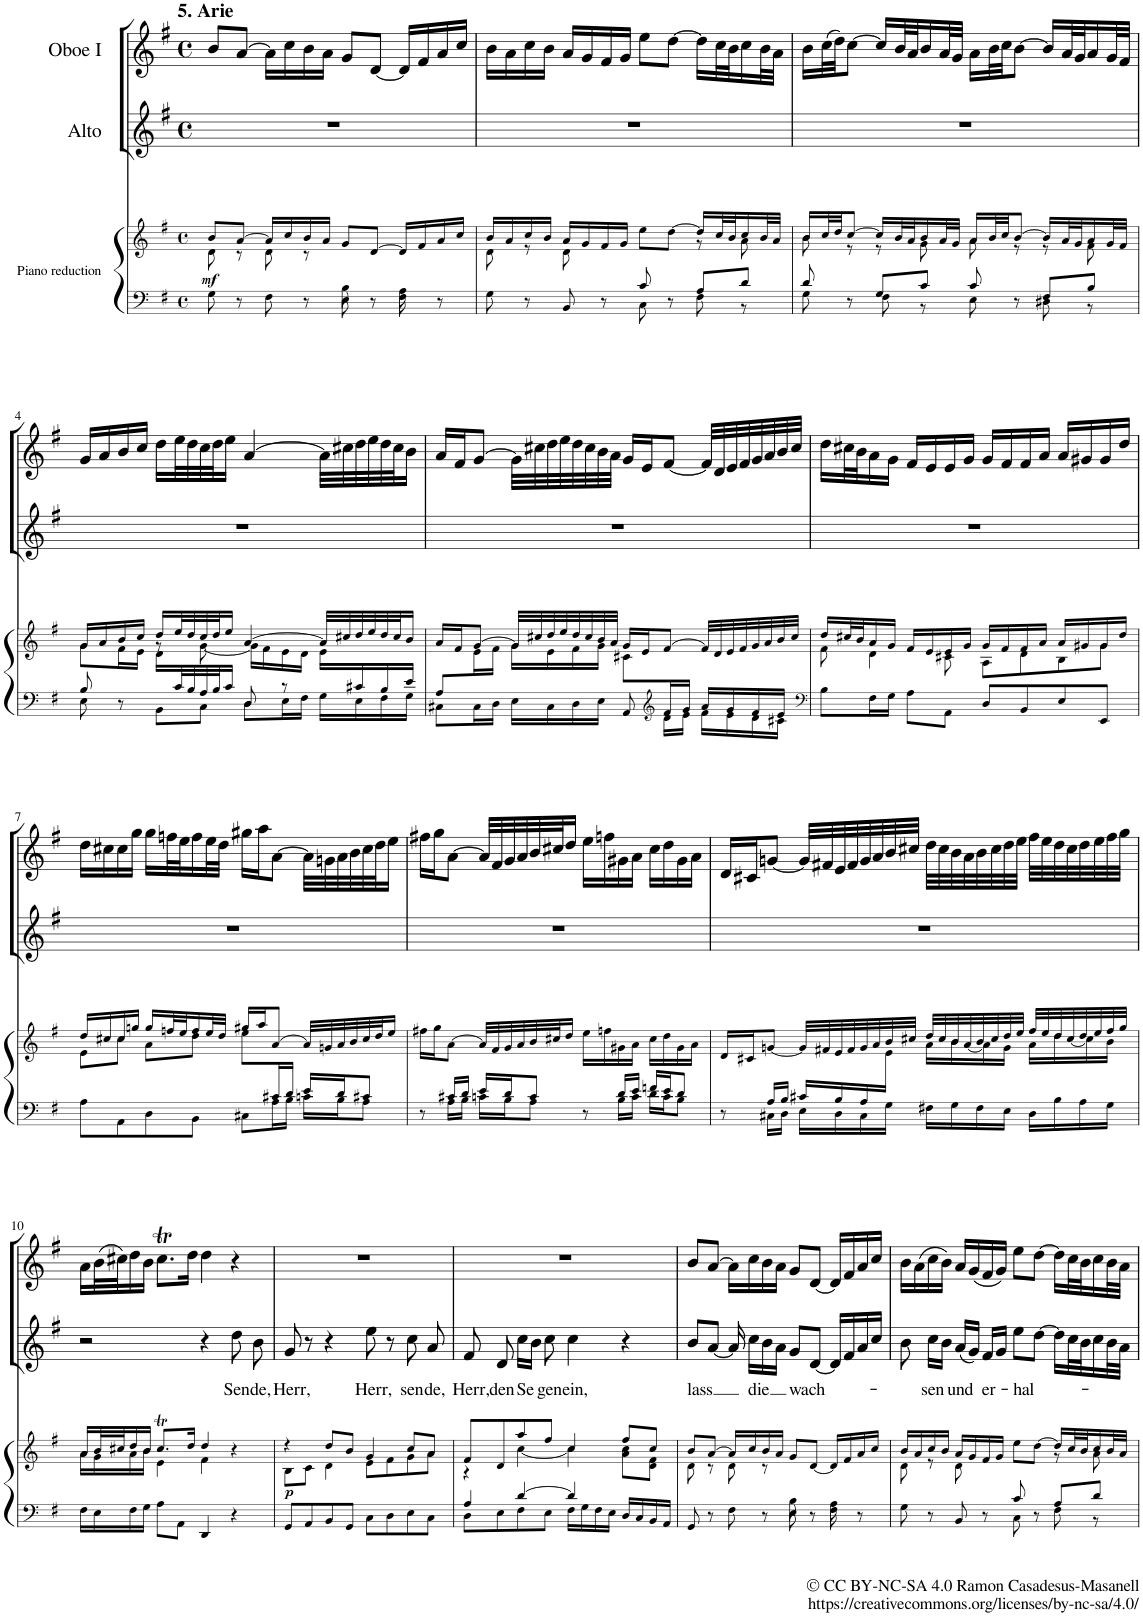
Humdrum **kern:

**kern	**kern	**dynam	**kern	**text	**kern
*part3	*part3	*part3	*part2	*part2	*part1
*staff4	*staff3	*staff3/4	*staff2	*staff2	*staff1
*I"Piano reduction	*	*	*I"Alto	*	*I"Oboe I
*I'Pno	*	*	*	*	*I'Ob
*stria5	*stria5	*	*	*	*
*clefF4	*clefG2	*	*clefG2	*	*clefG2
*k[f#]	*k[f#]	*	*k[f#]	*	*k[f#]
*M4/4	*M4/4	*	*M4/4	*	*M4/4
*met(c)	*met(c)	*	*met(c)	*	*met(c)
=1	=1	=1	=1	=1	=1
*^	*^	*	*	*	*
!	!	!	!	!	!	!	!LO:TX:a:B:t=5. Arie
!	!	!	!	!LO:DY:b	!	!	!
2ryy	8G\	8b/L	8d\	mf	1r	.	8b/L
.	8r	[8a/J	8r	.	.	.	[8a/J
.	8F#\	16a/LL]	8d\	.	.	.	16a\LL]
.	.	16cc/	.	.	.	.	16cc\
.	8r	16b/	8r	.	.	.	16b\
.	.	16a/JJ	.	.	.	.	16a\JJ
8B\	8E\	8g/L	8ryy	.	.	.	8g/L
8ryy	8r	[8d/J	8ryy	.	.	.	[8d/J
8A\	8F#\	16d/LL]	8ryy	.	.	.	16d/LL]
.	.	16f#/	.	.	.	.	16f#/
8ryy	8r	16a/	8ryy	.	.	.	16a/
.	.	16cc/JJ	.	.	.	.	16cc/JJ
=2	=2	=2	=2	=2	=2	=2	=2
8ryy	8G\	16b/LL	8d\	.	1r	.	16b\LL
.	.	16a/	.	.	.	.	16a\
8r	8ryy	16cc/	8r	.	.	.	16cc\
.	.	16b/JJ	.	.	.	.	16b\JJ
8ryy	8BB/	16a/LL	8d\	.	.	.	16a/LL
.	.	16g/	.	.	.	.	16g/
8r	8ryy	16f#/	8ryy	.	.	.	16f#/
.	.	16g/JJ	.	.	.	.	16g/JJ
8c/	8C\	8ee\L	4ryy	.	.	.	8ee\L
8r	8ryy	[>8dd\J	.	.	.	.	[8dd\J
8A/L	8F#\	16dd/LL]	8r	.	.	.	16dd\LL]
.	.	32cc/L	.	.	.	.	32cc\L
.	.	32b/J	.	.	.	.	32b\J
8d/J	8r	16cc/	8a\	.	.	.	16cc\
.	.	32b/L	.	.	.	.	32b\L
.	.	32a/JJJ	.	.	.	.	32a\JJJ
=3	=3	=3	=3	=3	=3	=3	=3
8d/	8G\	16b/LL	8b\	.	1r	.	16b\LL
.	.	32cc/L	.	.	.	.	(32cc\L
.	.	32dd/JJ	.	.	.	.	32dd\JJ)
8r	8ryy	[8cc/J	8r	.	.	.	[8cc\J
8G/L	8F#\	16cc/LL]	8r	.	.	.	16cc/LL]
.	.	32b/L	.	.	.	.	32b/L
.	.	32a/J	.	.	.	.	32a/J
8c/J	8r	16b/	8g\	.	.	.	16b/
.	.	32a/L	.	.	.	.	32a/L
.	.	32g/JJJ	.	.	.	.	32g/JJJ
8c/	8E\	16a/LL	8a\	.	.	.	16a\LL
.	.	32b/L	.	.	.	.	32b\L
.	.	32cc/JJ	.	.	.	.	32cc\JJ
8r	8ryy	[8b/J	8r	.	.	.	[8b\J
8F#/L	8D#X\	16b/LL]	8r	.	.	.	16b/LL]
.	.	32a/L	.	.	.	.	32a/L
.	.	32g/J	.	.	.	.	32g/J
8B/J	8r	16a/	8f#\	.	.	.	16a/
.	.	32g/L	.	.	.	.	32g/L
.	.	32f#/JJJ	.	.	.	.	32f#/JJJ
!!LO:LB:g=z
=4	=4	=4	=4	=4	=4	=4	=4
*	*^	*	*^	*	*	*	*
16ryy	8B/	8E\	16g/LL	8g\L	4ryy	.	1r	.	16g/LL
.	.	.	16a/	.	.	.	.	.	16a/
.	8r	8ryy	16b/	16f#\L	.	.	.	.	16b/
.	.	.	16cc/JJ	16e\JJ	.	.	.	.	16cc/JJ
.	16ryy	8BB\L	16dd/LL	8r	16d\LL	.	.	.	16dd\LL
.	32c/L	.	32ee/L	.	2ryy	.	.	.	32ee\L
.	32B/	.	32dd/	.	.	.	.	.	32dd\
.	32A/	8C\J	32cc/	[8g\	.	.	.	.	32cc\
.	32B/J	.	32dd/J	.	.	.	.	.	32dd\J
.	16c/JJ	.	16ee/JJ	.	.	.	.	.	16ee\JJ
.	8D/	8D\L	[4a/	16g\LL]	.	.	.	.	[4a/
.	.	.	.	16f#\	.	.	.	.	.
.	8r	16E\L	.	16e\	.	.	.	.	.
.	.	16F#\JJ	.	16d\JJ	.	.	.	.	.
.	4ryy	16G\LL	32a/LLL]	16e\LL	.	.	.	.	32a\LLL]
.	.	.	32cc#X/	.	.	.	.	.	32cc#X\
16c#X/	.	16E\	32dd/	8.ryy	8.ryy	.	.	.	32dd\
.	.	.	32ee/	.	.	.	.	.	32ee\
16B/	.	16F#\	32dd/	.	.	.	.	.	32dd\
.	.	.	32cc#/J	.	.	.	.	.	32cc#\J
16e/JJ	.	16G\JJ	16b/JJ	.	.	.	.	.	16b\JJ
*	*v	*v	*	*	*	*	*	*	*
*	*	*	*v	*v	*	*	*	*
=5	=5	=5	=5	=5	=5	=5	=5
8A/L	8C#X\L	16a/LL	8ryy	.	1r	.	16a/LL
.	.	16f#/J	.	.	.	.	16f#/J
2ryy	16C#\L	[8g/J	16e\L	.	.	.	[8g/J
.	16D\JJ	.	16f#\JJ	.	.	.	.
.	16E\LL	32g/LLL]	16g\LL	.	.	.	32g\LLL]
.	.	32cc#X/	.	.	.	.	32cc#X\
.	16C#\	32dd/	16e\	.	.	.	32dd\
.	.	32ee/	.	.	.	.	32ee\
.	16D\	32dd/	16f#\	.	.	.	32dd\
.	.	32cc#/	.	.	.	.	32cc#\
.	16E\JJ	32b/	16g\JJ	.	.	.	32b\
.	.	32a/JJJ	.	.	.	.	32a\JJJ
.	8AA/	16g/LL	8c#X\L	.	.	.	16g/LL
.	.	16e/J	.	.	.	.	16e/J
*clefG2	*	*	*	*	*	*	*
16f#/L	16d\LL	[8f#/J	4.ryy	.	.	.	[8f#/J
16g/JJ	16e\JJ	.	.	.	.	.	.
16a/LL	16f#\LL	32f#/LLL]	.	.	.	.	32f#/LLL]
.	.	32d/	.	.	.	.	32d/
16g/	16e\	32e/	.	.	.	.	32e/
.	.	32f#/	.	.	.	.	32f#/
16f#/	16d\	32g/	.	.	.	.	32g/
.	.	32a/	.	.	.	.	32a/
16e/JJ	16c#X\JJ	32b/	.	.	.	.	32b/
.	.	32cc#/JJJ	.	.	.	.	32cc#/JJJ
*v	*v	*	*	*	*	*	*
=6	=6	=6	=6	=6	=6	=6
*clefF4	*	*	*	*	*	*
8B\L	16dd/LL	8f#\	.	1r	.	16dd\LL
.	32cc#X/L	.	.	.	.	32cc#X\L
.	32b/J	.	.	.	.	32b\J
16F#\L	16a/	4d\	.	.	.	16a\
16G\JJ	16g/JJ	.	.	.	.	16g\JJ
8A\L	16f#/LL	.	.	.	.	16f#/LL
.	16e/	.	.	.	.	16e/
8AA\J	16e/	8c#X\	.	.	.	16e/
.	16g/JJ	.	.	.	.	16g/JJ
8D/L	16g/LL	8A\L	.	.	.	16g/LL
.	16f#/	.	.	.	.	16f#/
8BB/	16f#/	8d\	.	.	.	16f#/
.	16a/JJ	.	.	.	.	16a/JJ
8E/	16a/LL	8B\	.	.	.	16a/LL
.	16g#X/	.	.	.	.	16g#X/
8EE/J	16g#/	8g#\J	.	.	.	16g#/
.	16dd/JJ	.	.	.	.	16dd/JJ
!!LO:LB:g=z
=7	=7	=7	=7	=7	=7	=7
*^	*	*	*	*	*	*
8ryy	8A\L	16dd/LL	8e\L	.	1r	.	16dd\LL
.	.	16cc#X/	.	.	.	.	16cc#X\
.	8AA\	16cc#/	8cc#\J	.	.	.	16cc#\
.	.	16ggn/JJ	.	.	.	.	16gg\JJ
.	8D\	16gg/LL	8a\L	.	.	.	16gg\LL
.	.	32ffn/L	.	.	.	.	32ffn\L
.	.	32ee/J	.	.	.	.	32ee\J
.	8BB\J	16ff/	8dd\J	.	.	.	16ff\
.	.	32ee/L	.	.	.	.	32ee\L
.	.	32dd/JJJ	.	.	.	.	32dd\JJJ
.	8C#X\L	16gg#X/LL	8ee\L	.	.	.	16gg#X\LL
.	.	16aa/J	.	.	.	.	16aa\J
16c#X/L	16A\L	[8a/J	4.ryy	.	.	.	[8a\J
16d/JJ	16B\JJ	.	.	.	.	.	.
16e/LL	16cn\LL	32a/LLL]	.	.	.	.	32a\LLL]
.	.	32gn/	.	.	.	.	32gn\
16d/J	16B\J	32a/	.	.	.	.	32a\
.	.	32b/	.	.	.	.	32b\
8c#X/J	8A\J	32cc#/	.	.	.	.	32cc#\
.	.	32dd/J	.	.	.	.	32dd\J
.	.	16ee/JJ	.	.	.	.	16ee\JJ
*	*	*v	*v	*	*	*	*
=8	=8	=8	=8	=8	=8	=8
8r	8ryy	16ff#X\LL	.	1r	.	16ff#X\LL
.	.	16gg\J	.	.	.	16gg\J
16c#X/LL	16A\LL	[8a\J	.	.	.	[8a\J
16d/JJ	16B\JJ	.	.	.	.	.
16e/LL	16cn\LL	32a/LLL]	.	.	.	32a/LLL]
.	.	32f#/	.	.	.	32f#/
16d/J	16B\J	32g/	.	.	.	32g/
.	.	32a/	.	.	.	32a/
8c/J	8A\J	32b/	.	.	.	32b/
.	.	32cc#X/J	.	.	.	32cc#X/J
.	.	16dd/JJ	.	.	.	16dd/JJ
8r	8ryy	16ee\LL	.	.	.	16ee\LL
.	.	16ffn\	.	.	.	16ffn\
16d/LL	16B\LL	16g#X\	.	.	.	16g#X\
16e/JJ	16c\JJ	16a\JJ	.	.	.	16a\JJ
16fn/LL	16d\LL	16cc#\LL	.	.	.	16cc#\LL
16e/J	16c\J	16dd\	.	.	.	16dd\
8d/J	8B\J	16g#\	.	.	.	16g#\
.	.	16a\JJ	.	.	.	16a\JJ
=9	=9	=9	=9	=9	=9	=9
*	*	*^	*	*	*	*
*	*	*	*^	*	*	*	*
8r	8ryy	16d/LL	2ryy	4..ryy	.	1r	.	16d/LL
.	.	16c#X/J	.	.	.	.	.	16c#X/J
16A/LL	16C#X\LL	[<8gn/J	.	.	.	.	.	[8gn/J
16B/JJ	16D\JJ	.	.	.	.	.	.	.
16c#X/LL	16E\LL	32g/LLL]	.	.	.	.	.	32g/LLL]
.	.	32f#X/	.	.	.	.	.	32f#X/
16B/	16D\	32e/	.	.	.	.	.	32e/
.	.	32f#/	.	.	.	.	.	32f#/
16A/	16C#\	32g/	.	.	.	.	.	32g/
.	.	32a/	.	.	.	.	.	32a/
16ryy	16G\JJ	32b/	.	16e\JJ	.	.	.	32b/
.	.	32cc#X/JJJ	.	.	.	.	.	32cc#X/JJJ
2ryy	16F#X\LL	32dd/LLL	16a\LL	2ryy	.	.	.	32dd\LLL
.	.	32cc#/	.	.	.	.	.	32cc#\
.	16G\	32b/	16b\	.	.	.	.	32b\
.	.	[<32a/	.	.	.	.	.	32a\
.	16F#\	32b/	16a\]	.	.	.	.	32b\
.	.	32cc#/	.	.	.	.	.	32cc#\
.	16E\JJ	32dd/	16g\JJ	.	.	.	.	32dd\
.	.	32ee/JJJ	.	.	.	.	.	32ee\JJJ
.	16D\LL	32ff#/LLL	16a\LL	.	.	.	.	32ff#\LLL
.	.	32ee/	.	.	.	.	.	32ee\
.	16B\	32dd/	16dd\	.	.	.	.	32dd\
.	.	[<32cc#/	.	.	.	.	.	32cc#\
.	16A\	32dd/	16cc#\]	.	.	.	.	32dd\
.	.	32ee/	.	.	.	.	.	32ee\
.	16G\JJ	32ff#/	16b\JJ	.	.	.	.	32ff#\
.	.	32gg/JJJ	.	.	.	.	.	32gg\JJJ
*v	*v	*	*	*	*	*	*	*
*	*	*v	*v	*	*	*	*
!!LO:LB:g=z
=10	=10	=10	=10	=10	=10	=10
16F#\LL	16a/LL	16a\LL	.	2r	.	16a\LL
16E\	32b/L	16g\	.	.	.	(32b\L
.	32cc#X/J	.	.	.	.	32cc#X\J)
16F#\	16dd/	16a\	.	.	.	16dd\
16G\JJ	16b/JJ	16b\JJ	.	.	.	16b\JJ
8A\L	8.cc#t/L	4e\	.	.	.	8.cc#t\L
8AA\J	.	.	.	.	.	.
.	16dd/Jk	.	.	.	.	16dd\Jk
4DD/	4dd/	4f#\	.	4r	.	4dd\
!	!	!	!	!	!LO:LY:b	!
4r	4r	4ryy	.	8dd\	Sen-	4r
!	!	!	!	!	!LO:LY:b	!
.	.	.	.	8b\	-de,	.
=11	=11	=11	=11	=11	=11	=11
!	!	!	!LO:DY:b	!	!LO:LY:b	!
8GG/L	4r	8B\L	p	8g/	Herr,	1r
8AA/	.	8c\J	.	8r	.	.
8BB/	8dd/L	4d\	.	4r	.	.
8GG/J	8b/J	.	.	.	.	.
!	!	!	!	!	!LO:LY:b	!
8C\L	4g/	8e\L	.	8ee\	Herr,	.
8D\	.	8f#\	.	8r	.	.
!	!	!	!	!	!LO:LY:b	!
8E\	8cc/L	8g\	.	8cc\	sen-	.
!	!	!	!	!	!LO:LY:b	!
8C\J	8a/J	8a\J	.	8a/	-de,	.
=12	=12	=12	=12	=12	=12	=12
*^	*	*	*	*	*	*
!	!	!	!	!	!	!LO:LY:b	!
4A/	8D\L	8f#/L	4r	.	8f#/	Herr,	1r
!	!	!	!	!	!	!LO:LY:b	!
.	8E\	8d/	.	.	8d/	den	.
!	!	!	!	!	!	!LO:LY:b	!
[4d/	8F#\	8aa/	[4cc\	.	16cc\LL	Se-	.
.	.	.	.	.	16b\JJ	.	.
!	!	!	!	!	!	!LO:LY:b	!
.	8E\J	8ff#/J	.	.	8cc\	-gen	.
!	!	!	!	!	!	!LO:LY:b	!
4d/]	16F#\LL	4cc/	4cc\]	.	4cc\	ein,	.
.	16G\	.	.	.	.	.	.
.	16F#\	.	.	.	.	.	.
.	16E\JJ	.	.	.	.	.	.
4ryy	16D/LL	8ff#/L	8a\ 8cc\L	.	4r	.	.
.	16C/	.	.	.	.	.	.
.	16BB/	8cc/J	8d\ 8f#\J	.	.	.	.
.	16AA/JJ	.	.	.	.	.	.
=13	=13	=13	=13	=13	=13	=13	=13
!	!	!	!	!	!	!LO:LY:b	!
2ryy	8GG/	8b/L	8d\	.	8b/L	lass	8b/L
.	8r	[8a/J	8r	.	[8a/J	.	[8a/J
.	8F#\	16a/LL]	8d\	.	16a/]	.	16a\LL]
!	!	!	!	!	!	!LO:LY:b	!
.	.	16cc/	.	.	16cc\LL	die	16cc\
.	8r	16b/	8r	.	16b\	.	16b\
.	.	16a/JJ	.	.	16a\JJ	.	16a\JJ
!	!	!	!	!	!	!LO:LY:b	!
8B\	8E\	8g/L	8ryy	.	8g/L	wach-	8g/L
8ryy	8r	[<8d/J	8ryy	.	[8d/J	.	[8d/J
8A\	8F#\	16d/LL]	8ryy	.	16d/LL]	.	16d/LL]
.	.	16f#/	.	.	16f#/	.	16f#/
8ryy	8r	16a/	8ryy	.	16a/	.	16a/
.	.	16cc/JJ	.	.	16cc/JJ	.	16cc/JJ
=14	=14	=14	=14	=14	=14	=14	=14
8ryy	8G\	16b/LL	8d\	.	8b\	.	16b\LL
.	.	16a/	.	.	.	.	(16a\
!	!	!	!	!	!	!LO:LY:b	!
8r	8ryy	16cc/	8r	.	16cc\LL	-sen	16cc\
.	.	16b/JJ	.	.	16b\JJ	.	16b\JJ)
!	!	!	!	!	!	!LO:LY:b	!
8ryy	8BB/	16a/LL	8d\	.	(16a/LL	und	16a/LL
.	.	16g/	.	.	16g/JJ)	.	(16g/
!	!	!	!	!	!	!LO:LY:b	!
8r	8ryy	16f#/	8ryy	.	16f#/LL	er-	16f#/
.	.	16g/JJ	.	.	16g/JJ	.	16g/JJ)
!	!	!	!	!	!	!LO:LY:b	!
8c/	8C\	8ee\L	4ryy	.	8ee\L	-hal-	8ee\L
8r	8ryy	[>8dd\J	.	.	[8dd\J	.	[8dd\J
8A/L	8F#\	16dd/LL]	8r	.	16dd\LL]	.	16dd\LL]
.	.	32cc/L	.	.	32cc\L	.	32cc\L
.	.	32b/J	.	.	32b\J	.	32b\J
8d/J	8r	16cc/	8a\	.	16cc\	.	16cc\
.	.	32b/L	.	.	32b\L	.	32b\L
.	.	32a/JJJ	.	.	32a\JJJ	.	32a\JJJ
*v	*v	*	*	*	*	*	*
*	*v	*v	*	*	*	*
=	=	=	=	=	=
*-	*-	*-	*-	*-	*-
